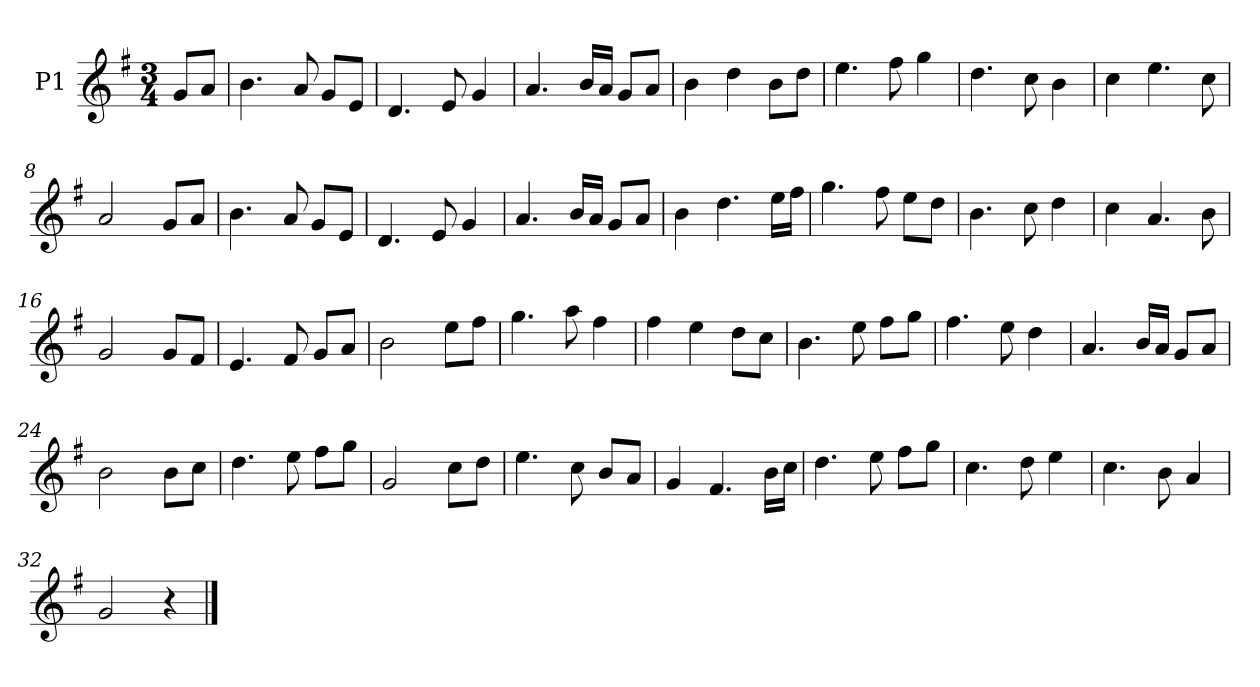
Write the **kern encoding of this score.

**kern
*part1
*staff1
*I"P1
!!LO:PB:g=z
*clefG2
*k[f#]
*G:
*M3/4
=
8gi/L
8ai/J
=1
4.bi\
8ai/
8gi/L
8ei/J
=2
4.di/
8ei/
4gi/
=3
4.ai/
16bi/LL
16ai/JJ
8gi/L
8ai/J
=4
4bi\
4ddi\
8bi\L
8ddi\J
=5
4.eei\
8ff#i\
4ggi\
=6
4.ddi\
8cci\
4bi\
=7
4cci\
4.eei\
8cci\
!!LO:LB:g=z
=8
2ai/
8gi/L
8ai/J
=9
4.bi\
8ai/
8gi/L
8ei/J
=10
4.di/
8ei/
4gi/
=11
4.ai/
16bi/LL
16ai/JJ
8gi/L
8ai/J
=12
4bi\
4.ddi\
16eei\LL
16ff#i\JJ
=13
4.ggi\
8ff#i\
8eei\L
8ddi\J
=14
4.bi\
8cci\
4ddi\
!!LO:LB:g=z
=15
4cci\
4.ai/
8bi\
=16
2gi/
8gi/L
8f#i/J
=17
4.ei/
8f#i/
8gi/L
8ai/J
=18
2bi\
8eei\L
8ff#i\J
=19
4.ggi\
8aai\
4ff#i\
=20
4ff#i\
4eei\
8ddi\L
8cci\J
=21
4.bi\
8eei\
8ff#i\L
8ggi\J
!!LO:LB:g=z
=22
4.ff#i\
8eei\
4ddi\
=23
4.ai/
16bi/LL
16ai/JJ
8gi/L
8ai/J
=24
2bi\
8bi\L
8cci\J
=25
4.ddi\
8eei\
8ff#i\L
8ggi\J
=26
2gi/
8cci\L
8ddi\J
!!LO:LB:g=z
=27
4.eei\
8cci\
8bi/L
8ai/J
=28
4gi/
4.f#i/
16bi\LL
16cci\JJ
=29
4.ddi\
8eei\
8ff#i\L
8ggi\J
=30
4.cci\
8ddi\
4eei\
=31
4.cci\
8bi\
4ai/
=32
2gi/
4r
==
*-
